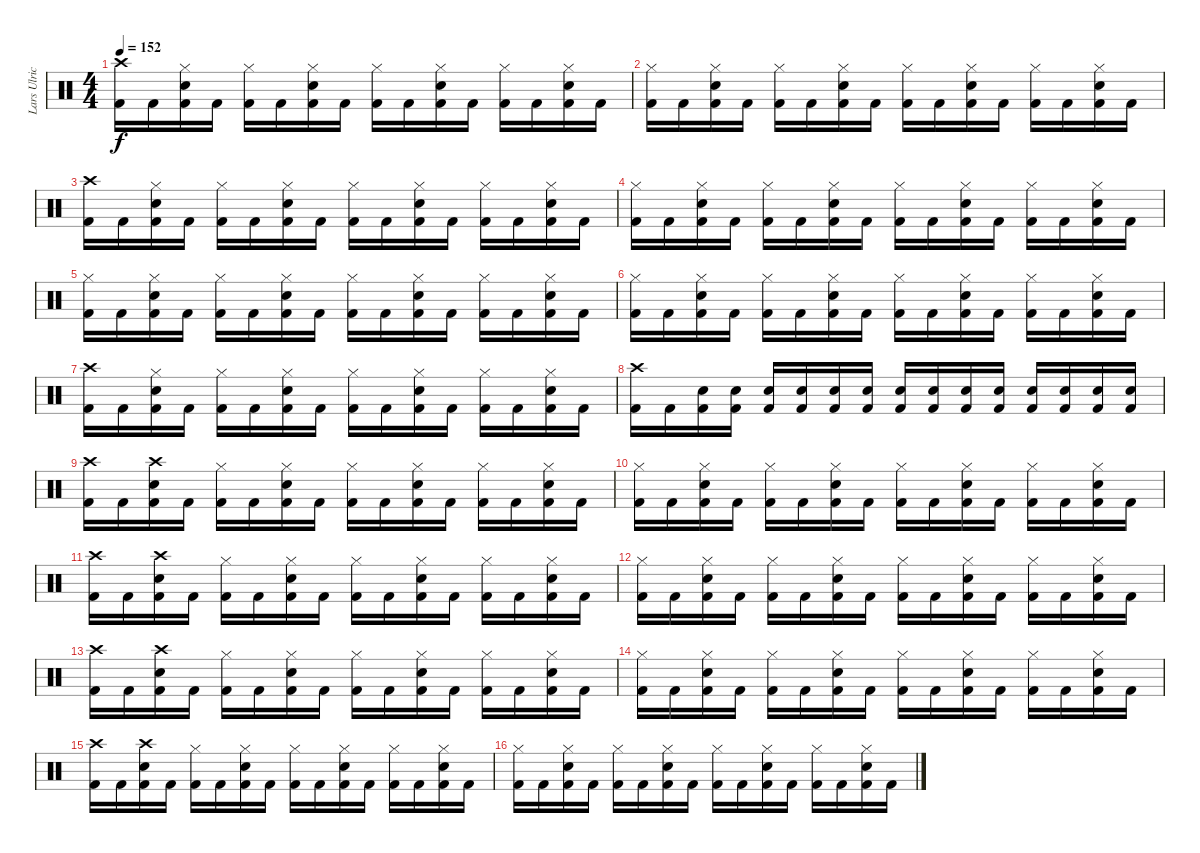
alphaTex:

\track ("Lars Ulrich" "Lars Ulric") {instrument percussion}
\staff {score}
\articulation defaults
\ts (4 4)
\tempo 152
\clef neutral
\ks c
("Crash high (hit)" "Kick (hit) 2").16{dy f} "Kick (hit) 2".16 ("Hi-Hat (closed)" "Snare (hit) 2" "Kick (hit) 2").16 "Kick (hit) 2".16 ("Hi-Hat (closed)" "Kick (hit) 2").16 "Kick (hit) 2".16 ("Hi-Hat (closed)" "Snare (hit) 2" "Kick (hit) 2").16 "Kick (hit) 2".16 ("Hi-Hat (closed)" "Kick (hit) 2").16 "Kick (hit) 2".16 ("Hi-Hat (closed)" "Snare (hit) 2" "Kick (hit) 2").16 "Kick (hit) 2".16 ("Hi-Hat (closed)" "Kick (hit) 2").16 "Kick (hit) 2".16 ("Hi-Hat (closed)" "Snare (hit) 2" "Kick (hit) 2").16 "Kick (hit) 2".16 |
("Hi-Hat (closed)" "Kick (hit) 2").16 "Kick (hit) 2".16 ("Hi-Hat (closed)" "Snare (hit) 2" "Kick (hit) 2").16 "Kick (hit) 2".16 ("Hi-Hat (closed)" "Kick (hit) 2").16 "Kick (hit) 2".16 ("Hi-Hat (closed)" "Snare (hit) 2" "Kick (hit) 2").16 "Kick (hit) 2".16 ("Hi-Hat (closed)" "Kick (hit) 2").16 "Kick (hit) 2".16 ("Hi-Hat (closed)" "Snare (hit) 2" "Kick (hit) 2").16 "Kick (hit) 2".16 ("Hi-Hat (closed)" "Kick (hit) 2").16 "Kick (hit) 2".16 ("Hi-Hat (closed)" "Snare (hit) 2" "Kick (hit) 2").16 "Kick (hit) 2".16 |
("Crash high (hit)" "Kick (hit) 2").16 "Kick (hit) 2".16 ("Hi-Hat (closed)" "Snare (hit) 2" "Kick (hit) 2").16 "Kick (hit) 2".16 ("Hi-Hat (closed)" "Kick (hit) 2").16 "Kick (hit) 2".16 ("Hi-Hat (closed)" "Snare (hit) 2" "Kick (hit) 2").16 "Kick (hit) 2".16 ("Hi-Hat (closed)" "Kick (hit) 2").16 "Kick (hit) 2".16 ("Hi-Hat (closed)" "Snare (hit) 2" "Kick (hit) 2").16 "Kick (hit) 2".16 ("Hi-Hat (closed)" "Kick (hit) 2").16 "Kick (hit) 2".16 ("Hi-Hat (closed)" "Snare (hit) 2" "Kick (hit) 2").16 "Kick (hit) 2".16 |
("Hi-Hat (closed)" "Kick (hit) 2").16 "Kick (hit) 2".16 ("Hi-Hat (closed)" "Snare (hit) 2" "Kick (hit) 2").16 "Kick (hit) 2".16 ("Hi-Hat (closed)" "Kick (hit) 2").16 "Kick (hit) 2".16 ("Hi-Hat (closed)" "Snare (hit) 2" "Kick (hit) 2").16 "Kick (hit) 2".16 ("Hi-Hat (closed)" "Kick (hit) 2").16 "Kick (hit) 2".16 ("Hi-Hat (closed)" "Snare (hit) 2" "Kick (hit) 2").16 "Kick (hit) 2".16 ("Hi-Hat (closed)" "Kick (hit) 2").16 "Kick (hit) 2".16 ("Hi-Hat (closed)" "Snare (hit) 2" "Kick (hit) 2").16 "Kick (hit) 2".16 |
("Hi-Hat (closed)" "Kick (hit) 2").16 "Kick (hit) 2".16 ("Hi-Hat (closed)" "Snare (hit) 2" "Kick (hit) 2").16 "Kick (hit) 2".16 ("Hi-Hat (closed)" "Kick (hit) 2").16 "Kick (hit) 2".16 ("Hi-Hat (closed)" "Snare (hit) 2" "Kick (hit) 2").16 "Kick (hit) 2".16 ("Hi-Hat (closed)" "Kick (hit) 2").16 "Kick (hit) 2".16 ("Hi-Hat (closed)" "Snare (hit) 2" "Kick (hit) 2").16 "Kick (hit) 2".16 ("Hi-Hat (closed)" "Kick (hit) 2").16 "Kick (hit) 2".16 ("Hi-Hat (closed)" "Snare (hit) 2" "Kick (hit) 2").16 "Kick (hit) 2".16 |
("Hi-Hat (closed)" "Kick (hit) 2").16 "Kick (hit) 2".16 ("Hi-Hat (closed)" "Snare (hit) 2" "Kick (hit) 2").16 "Kick (hit) 2".16 ("Hi-Hat (closed)" "Kick (hit) 2").16 "Kick (hit) 2".16 ("Hi-Hat (closed)" "Snare (hit) 2" "Kick (hit) 2").16 "Kick (hit) 2".16 ("Hi-Hat (closed)" "Kick (hit) 2").16 "Kick (hit) 2".16 ("Hi-Hat (closed)" "Snare (hit) 2" "Kick (hit) 2").16 "Kick (hit) 2".16 ("Hi-Hat (closed)" "Kick (hit) 2").16 "Kick (hit) 2".16 ("Hi-Hat (closed)" "Snare (hit) 2" "Kick (hit) 2").16 "Kick (hit) 2".16 |
("Crash high (hit)" "Kick (hit) 2").16 "Kick (hit) 2".16 ("Hi-Hat (closed)" "Snare (hit) 2" "Kick (hit) 2").16 "Kick (hit) 2".16 ("Hi-Hat (closed)" "Kick (hit) 2").16 "Kick (hit) 2".16 ("Hi-Hat (closed)" "Snare (hit) 2" "Kick (hit) 2").16 "Kick (hit) 2".16 ("Hi-Hat (closed)" "Kick (hit) 2").16 "Kick (hit) 2".16 ("Hi-Hat (closed)" "Snare (hit) 2" "Kick (hit) 2").16 "Kick (hit) 2".16 ("Hi-Hat (closed)" "Kick (hit) 2").16 "Kick (hit) 2".16 ("Hi-Hat (closed)" "Snare (hit) 2" "Kick (hit) 2").16 "Kick (hit) 2".16 |
("Crash high (hit)" "Kick (hit) 2").16 "Kick (hit) 2".16 ("Snare (hit) 2" "Kick (hit) 2").16 ("Snare (hit) 2" "Kick (hit) 2").16 ("Snare (hit) 2" "Kick (hit) 2").16 ("Snare (hit) 2" "Kick (hit) 2").16 ("Snare (hit) 2" "Kick (hit) 2").16 ("Snare (hit) 2" "Kick (hit) 2").16 ("Snare (hit) 2" "Kick (hit) 2").16 ("Snare (hit) 2" "Kick (hit) 2").16 ("Snare (hit) 2" "Kick (hit) 2").16 ("Snare (hit) 2" "Kick (hit) 2").16 ("Snare (hit) 2" "Kick (hit) 2").16 ("Snare (hit) 2" "Kick (hit) 2").16 ("Snare (hit) 2" "Kick (hit) 2").16 ("Snare (hit) 2" "Kick (hit) 2").16 |
("Crash high (hit)" "Kick (hit) 2").16 "Kick (hit) 2".16 ("Crash high (hit)" "Snare (hit) 2" "Kick (hit) 2").16 "Kick (hit) 2".16 ("Hi-Hat (closed)" "Kick (hit) 2").16 "Kick (hit) 2".16 ("Hi-Hat (closed)" "Snare (hit) 2" "Kick (hit) 2").16 "Kick (hit) 2".16 ("Hi-Hat (closed)" "Kick (hit) 2").16 "Kick (hit) 2".16 ("Hi-Hat (closed)" "Snare (hit) 2" "Kick (hit) 2").16 "Kick (hit) 2".16 ("Hi-Hat (closed)" "Kick (hit) 2").16 "Kick (hit) 2".16 ("Hi-Hat (closed)" "Snare (hit) 2" "Kick (hit) 2").16 "Kick (hit) 2".16 |
("Hi-Hat (closed)" "Kick (hit) 2").16 "Kick (hit) 2".16 ("Hi-Hat (closed)" "Snare (hit) 2" "Kick (hit) 2").16 "Kick (hit) 2".16 ("Hi-Hat (closed)" "Kick (hit) 2").16 "Kick (hit) 2".16 ("Hi-Hat (closed)" "Snare (hit) 2" "Kick (hit) 2").16 "Kick (hit) 2".16 ("Hi-Hat (closed)" "Kick (hit) 2").16 "Kick (hit) 2".16 ("Hi-Hat (closed)" "Snare (hit) 2" "Kick (hit) 2").16 "Kick (hit) 2".16 ("Hi-Hat (closed)" "Kick (hit) 2").16 "Kick (hit) 2".16 ("Hi-Hat (closed)" "Snare (hit) 2" "Kick (hit) 2").16 "Kick (hit) 2".16 |
("Crash high (hit)" "Kick (hit) 2").16 "Kick (hit) 2".16 ("Crash high (hit)" "Snare (hit) 2" "Kick (hit) 2").16 "Kick (hit) 2".16 ("Hi-Hat (closed)" "Kick (hit) 2").16 "Kick (hit) 2".16 ("Hi-Hat (closed)" "Snare (hit) 2" "Kick (hit) 2").16 "Kick (hit) 2".16 ("Hi-Hat (closed)" "Kick (hit) 2").16 "Kick (hit) 2".16 ("Hi-Hat (closed)" "Snare (hit) 2" "Kick (hit) 2").16 "Kick (hit) 2".16 ("Hi-Hat (closed)" "Kick (hit) 2").16 "Kick (hit) 2".16 ("Hi-Hat (closed)" "Snare (hit) 2" "Kick (hit) 2").16 "Kick (hit) 2".16 |
("Hi-Hat (closed)" "Kick (hit) 2").16 "Kick (hit) 2".16 ("Hi-Hat (closed)" "Snare (hit) 2" "Kick (hit) 2").16 "Kick (hit) 2".16 ("Hi-Hat (closed)" "Kick (hit) 2").16 "Kick (hit) 2".16 ("Hi-Hat (closed)" "Snare (hit) 2" "Kick (hit) 2").16 "Kick (hit) 2".16 ("Hi-Hat (closed)" "Kick (hit) 2").16 "Kick (hit) 2".16 ("Hi-Hat (closed)" "Snare (hit) 2" "Kick (hit) 2").16 "Kick (hit) 2".16 ("Hi-Hat (closed)" "Kick (hit) 2").16 "Kick (hit) 2".16 ("Hi-Hat (closed)" "Snare (hit) 2" "Kick (hit) 2").16 "Kick (hit) 2".16 |
("Crash high (hit)" "Kick (hit) 2").16 "Kick (hit) 2".16 ("Crash high (hit)" "Snare (hit) 2" "Kick (hit) 2").16 "Kick (hit) 2".16 ("Hi-Hat (closed)" "Kick (hit) 2").16 "Kick (hit) 2".16 ("Hi-Hat (closed)" "Snare (hit) 2" "Kick (hit) 2").16 "Kick (hit) 2".16 ("Hi-Hat (closed)" "Kick (hit) 2").16 "Kick (hit) 2".16 ("Hi-Hat (closed)" "Snare (hit) 2" "Kick (hit) 2").16 "Kick (hit) 2".16 ("Hi-Hat (closed)" "Kick (hit) 2").16 "Kick (hit) 2".16 ("Hi-Hat (closed)" "Snare (hit) 2" "Kick (hit) 2").16 "Kick (hit) 2".16 |
("Hi-Hat (closed)" "Kick (hit) 2").16 "Kick (hit) 2".16 ("Hi-Hat (closed)" "Snare (hit) 2" "Kick (hit) 2").16 "Kick (hit) 2".16 ("Hi-Hat (closed)" "Kick (hit) 2").16 "Kick (hit) 2".16 ("Hi-Hat (closed)" "Snare (hit) 2" "Kick (hit) 2").16 "Kick (hit) 2".16 ("Hi-Hat (closed)" "Kick (hit) 2").16 "Kick (hit) 2".16 ("Hi-Hat (closed)" "Snare (hit) 2" "Kick (hit) 2").16 "Kick (hit) 2".16 ("Hi-Hat (closed)" "Kick (hit) 2").16 "Kick (hit) 2".16 ("Hi-Hat (closed)" "Snare (hit) 2" "Kick (hit) 2").16 "Kick (hit) 2".16 |
("Crash high (hit)" "Kick (hit) 2").16 "Kick (hit) 2".16 ("Crash high (hit)" "Snare (hit) 2" "Kick (hit) 2").16 "Kick (hit) 2".16 ("Hi-Hat (closed)" "Kick (hit) 2").16 "Kick (hit) 2".16 ("Hi-Hat (closed)" "Snare (hit) 2" "Kick (hit) 2").16 "Kick (hit) 2".16 ("Hi-Hat (closed)" "Kick (hit) 2").16 "Kick (hit) 2".16 ("Hi-Hat (closed)" "Snare (hit) 2" "Kick (hit) 2").16 "Kick (hit) 2".16 ("Hi-Hat (closed)" "Kick (hit) 2").16 "Kick (hit) 2".16 ("Hi-Hat (closed)" "Snare (hit) 2" "Kick (hit) 2").16 "Kick (hit) 2".16 |
("Hi-Hat (closed)" "Kick (hit) 2").16 "Kick (hit) 2".16 ("Hi-Hat (closed)" "Snare (hit) 2" "Kick (hit) 2").16 "Kick (hit) 2".16 ("Hi-Hat (closed)" "Kick (hit) 2").16 "Kick (hit) 2".16 ("Hi-Hat (closed)" "Snare (hit) 2" "Kick (hit) 2").16 "Kick (hit) 2".16 ("Hi-Hat (closed)" "Kick (hit) 2").16 "Kick (hit) 2".16 ("Hi-Hat (closed)" "Snare (hit) 2" "Kick (hit) 2").16 "Kick (hit) 2".16 ("Hi-Hat (closed)" "Kick (hit) 2").16 "Kick (hit) 2".16 ("Hi-Hat (closed)" "Snare (hit) 2" "Kick (hit) 2").16 "Kick (hit) 2".16
